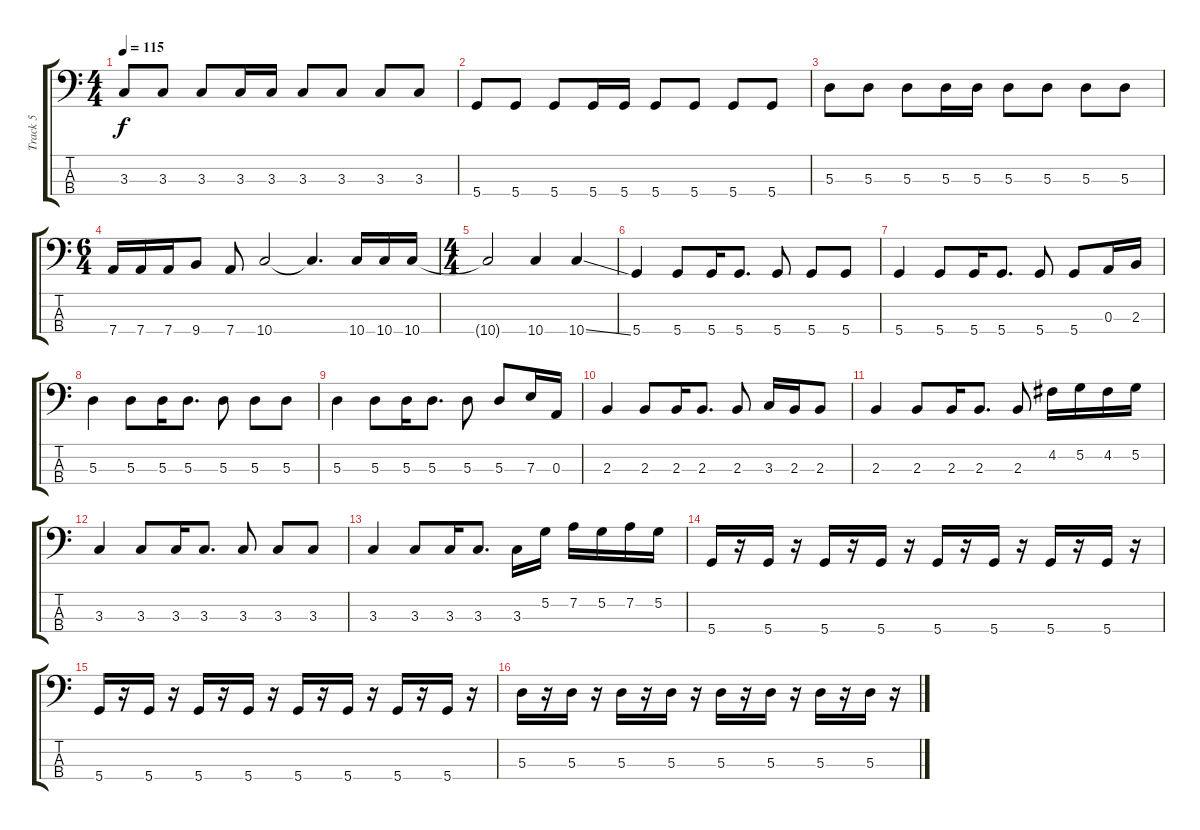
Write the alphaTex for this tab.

\track ("Track 5" "Track 5") {instrument electricbasspick}
\staff {score tabs}
\tuning (G2 D2 A1 D1) {hide}
\ts (4 4)
\tempo 115
\clef f4
\ks c
3.3.8{dy f} 3.3.8 3.3.8 3.3.16 3.3.16 3.3.8 3.3.8 3.3.8 3.3.8 |
5.4.8 5.4.8 5.4.8 5.4.16 5.4.16 5.4.8 5.4.8 5.4.8 5.4.8 |
5.3.8 5.3.8 5.3.8 5.3.16 5.3.16 5.3.8 5.3.8 5.3.8 5.3.8 |
\ts (6 4)
7.4.16 7.4.16 7.4.16 9.4.8 7.4.8 10.4.2 10.4{t}.4{d} 10.4.16 10.4.16 10.4.16 |
\ts (4 4)
10.4{t}.2 10.4.4 10.4{ss}.4 |
5.4.4 5.4.8 5.4.16 5.4.8{d} 5.4.8 5.4.8 5.4.8 |
5.4.4 5.4.8 5.4.16 5.4.8{d} 5.4.8 5.4.8 0.3.16 2.3.16 |
5.3.4 5.3.8 5.3.16 5.3.8{d} 5.3.8 5.3.8 5.3.8 |
5.3.4 5.3.8 5.3.16 5.3.8{d} 5.3.8 5.3.8 7.3.16 0.3.16 |
2.3.4 2.3.8 2.3.16 2.3.8{d} 2.3.8 3.3.16 2.3.16 2.3.8 |
2.3.4 2.3.8 2.3.16 2.3.8{d} 2.3.8 4.2.16 5.2.16 4.2.16 5.2.16 |
3.3.4 3.3.8 3.3.16 3.3.8{d} 3.3.8 3.3.8 3.3.8 |
3.3.4 3.3.8 3.3.16 3.3.8{d} 3.3.16 5.2.16 7.2.16 5.2.16 7.2.16 5.2.16 |
5.4.16 r.16 5.4.16 r.16 5.4.16 r.16 5.4.16 r.16 5.4.16 r.16 5.4.16 r.16 5.4.16 r.16 5.4.16 r.16 |
5.4.16 r.16 5.4.16 r.16 5.4.16 r.16 5.4.16 r.16 5.4.16 r.16 5.4.16 r.16 5.4.16 r.16 5.4.16 r.16 |
5.3.16 r.16 5.3.16 r.16 5.3.16 r.16 5.3.16 r.16 5.3.16 r.16 5.3.16 r.16 5.3.16 r.16 5.3.16 r.16
